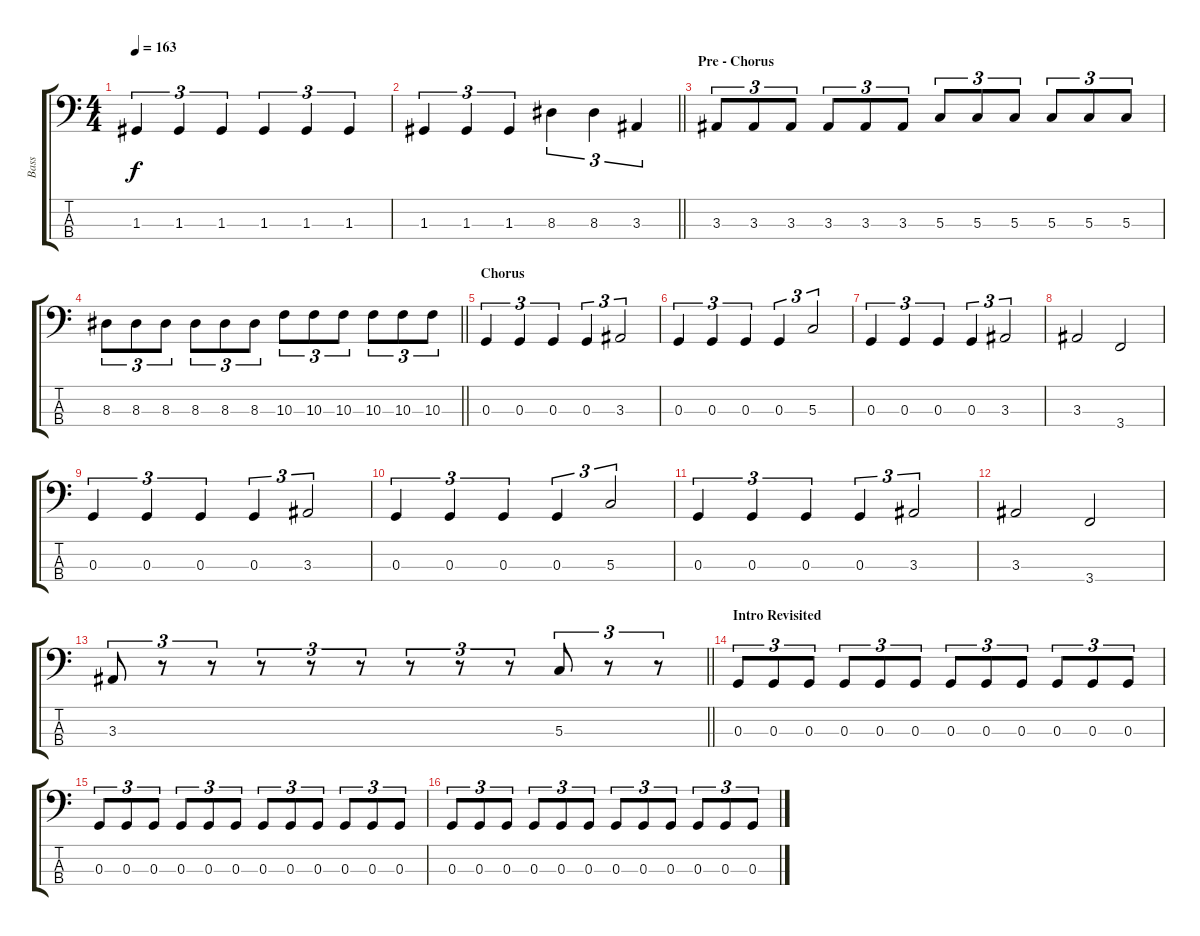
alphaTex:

\track ("Bass" "Bass") {instrument electricbassfinger}
\staff {score tabs}
\tuning (F2 C2 G1 D1) {hide}
\ts (4 4)
\tempo 163
\clef f4
\ks c
1.3.4{tu (3 2) dy f} 1.3.4{tu (3 2)} 1.3.4{tu (3 2)} 1.3.4{tu (3 2)} 1.3.4{tu (3 2)} 1.3.4{tu (3 2)} |
\barLineRight lightlight
1.3.4{tu (3 2)} 1.3.4{tu (3 2)} 1.3.4{tu (3 2)} 8.3.4{tu (3 2)} 8.3.4{tu (3 2)} 3.3.4{tu (3 2)} |
\section ("" "Pre - Chorus")
3.3.8{tu (3 2)} 3.3.8{tu (3 2)} 3.3.8{tu (3 2)} 3.3.8{tu (3 2)} 3.3.8{tu (3 2)} 3.3.8{tu (3 2)} 5.3.8{tu (3 2)} 5.3.8{tu (3 2)} 5.3.8{tu (3 2)} 5.3.8{tu (3 2)} 5.3.8{tu (3 2)} 5.3.8{tu (3 2)} |
\barLineRight lightlight
8.3.8{tu (3 2)} 8.3.8{tu (3 2)} 8.3.8{tu (3 2)} 8.3.8{tu (3 2)} 8.3.8{tu (3 2)} 8.3.8{tu (3 2)} 10.3.8{tu (3 2)} 10.3.8{tu (3 2)} 10.3.8{tu (3 2)} 10.3.8{tu (3 2)} 10.3.8{tu (3 2)} 10.3.8{tu (3 2)} |
\section ("" "Chorus")
0.3.4{tu (3 2)} 0.3.4{tu (3 2)} 0.3.4{tu (3 2)} 0.3.4{tu (3 2)} 3.3.2{tu (3 2)} |
0.3.4{tu (3 2)} 0.3.4{tu (3 2)} 0.3.4{tu (3 2)} 0.3.4{tu (3 2)} 5.3.2{tu (3 2)} |
0.3.4{tu (3 2)} 0.3.4{tu (3 2)} 0.3.4{tu (3 2)} 0.3.4{tu (3 2)} 3.3.2{tu (3 2)} |
3.3.2 3.4.2 |
0.3.4{tu (3 2)} 0.3.4{tu (3 2)} 0.3.4{tu (3 2)} 0.3.4{tu (3 2)} 3.3.2{tu (3 2)} |
0.3.4{tu (3 2)} 0.3.4{tu (3 2)} 0.3.4{tu (3 2)} 0.3.4{tu (3 2)} 5.3.2{tu (3 2)} |
0.3.4{tu (3 2)} 0.3.4{tu (3 2)} 0.3.4{tu (3 2)} 0.3.4{tu (3 2)} 3.3.2{tu (3 2)} |
3.3.2 3.4.2 |
\barLineRight lightlight
3.3.8{tu (3 2)} r.8{tu (3 2)} r.8{tu (3 2)} r.8{tu (3 2)} r.8{tu (3 2)} r.8{tu (3 2)} r.8{tu (3 2)} r.8{tu (3 2)} r.8{tu (3 2)} 5.3.8{tu (3 2)} r.8{tu (3 2)} r.8{tu (3 2)} |
\section ("" "Intro Revisited")
0.3.8{tu (3 2)} 0.3.8{tu (3 2)} 0.3.8{tu (3 2)} 0.3.8{tu (3 2)} 0.3.8{tu (3 2)} 0.3.8{tu (3 2)} 0.3.8{tu (3 2)} 0.3.8{tu (3 2)} 0.3.8{tu (3 2)} 0.3.8{tu (3 2)} 0.3.8{tu (3 2)} 0.3.8{tu (3 2)} |
0.3.8{tu (3 2)} 0.3.8{tu (3 2)} 0.3.8{tu (3 2)} 0.3.8{tu (3 2)} 0.3.8{tu (3 2)} 0.3.8{tu (3 2)} 0.3.8{tu (3 2)} 0.3.8{tu (3 2)} 0.3.8{tu (3 2)} 0.3.8{tu (3 2)} 0.3.8{tu (3 2)} 0.3.8{tu (3 2)} |
0.3.8{tu (3 2)} 0.3.8{tu (3 2)} 0.3.8{tu (3 2)} 0.3.8{tu (3 2)} 0.3.8{tu (3 2)} 0.3.8{tu (3 2)} 0.3.8{tu (3 2)} 0.3.8{tu (3 2)} 0.3.8{tu (3 2)} 0.3.8{tu (3 2)} 0.3.8{tu (3 2)} 0.3.8{tu (3 2)}
